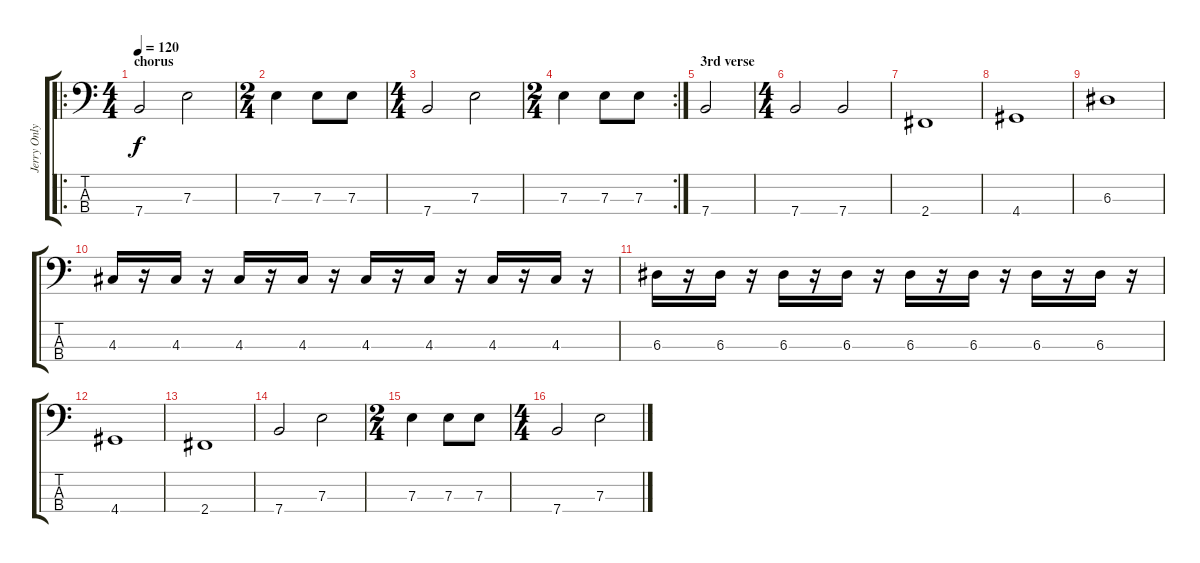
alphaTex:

\track ("Jerry Only" "Jerry Only") {instrument electricbassfinger}
\staff {score tabs}
\tuning (G2 D2 A1 E1) {hide}
\ro
\ts (4 4)
\section ("" "chorus")
\tempo 120
\clef f4
\ks c
7.4.2{dy f} 7.3.2 |
\ts (2 4)
7.3.4 7.3.8 7.3.8 |
\ts (4 4)
7.4.2 7.3.2 |
\rc 2
\ts (2 4)
7.3.4 7.3.8 7.3.8 |
\section ("" "3rd verse")
7.4.2 |
\ts (4 4)
7.4.2 7.4.2 |
2.4.1 |
4.4.1 |
6.3.1 |
4.3.16 r.16 4.3.16 r.16 4.3.16 r.16 4.3.16 r.16 4.3.16 r.16 4.3.16 r.16 4.3.16 r.16 4.3.16 r.16 |
6.3.16 r.16 6.3.16 r.16 6.3.16 r.16 6.3.16 r.16 6.3.16 r.16 6.3.16 r.16 6.3.16 r.16 6.3.16 r.16 |
4.4.1 |
2.4.1 |
7.4.2 7.3.2 |
\ts (2 4)
7.3.4 7.3.8 7.3.8 |
\ts (4 4)
7.4.2 7.3.2
